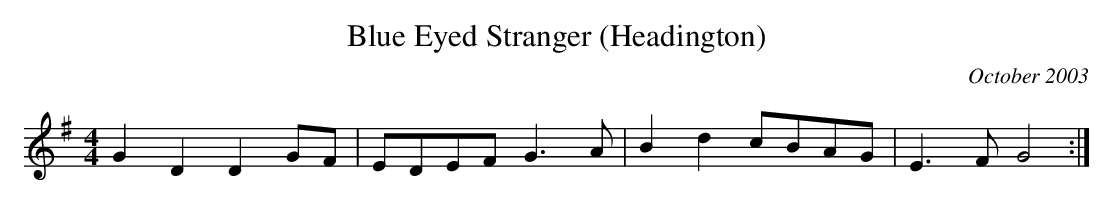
X:1
T:Blue Eyed Stranger (Headington)
O:October 2003
M:4/4
L:1/4
K:G
G D D G/F/ | E/D/E/F/ G>A | B d c/B/A/G/ | E>F G2 :|
